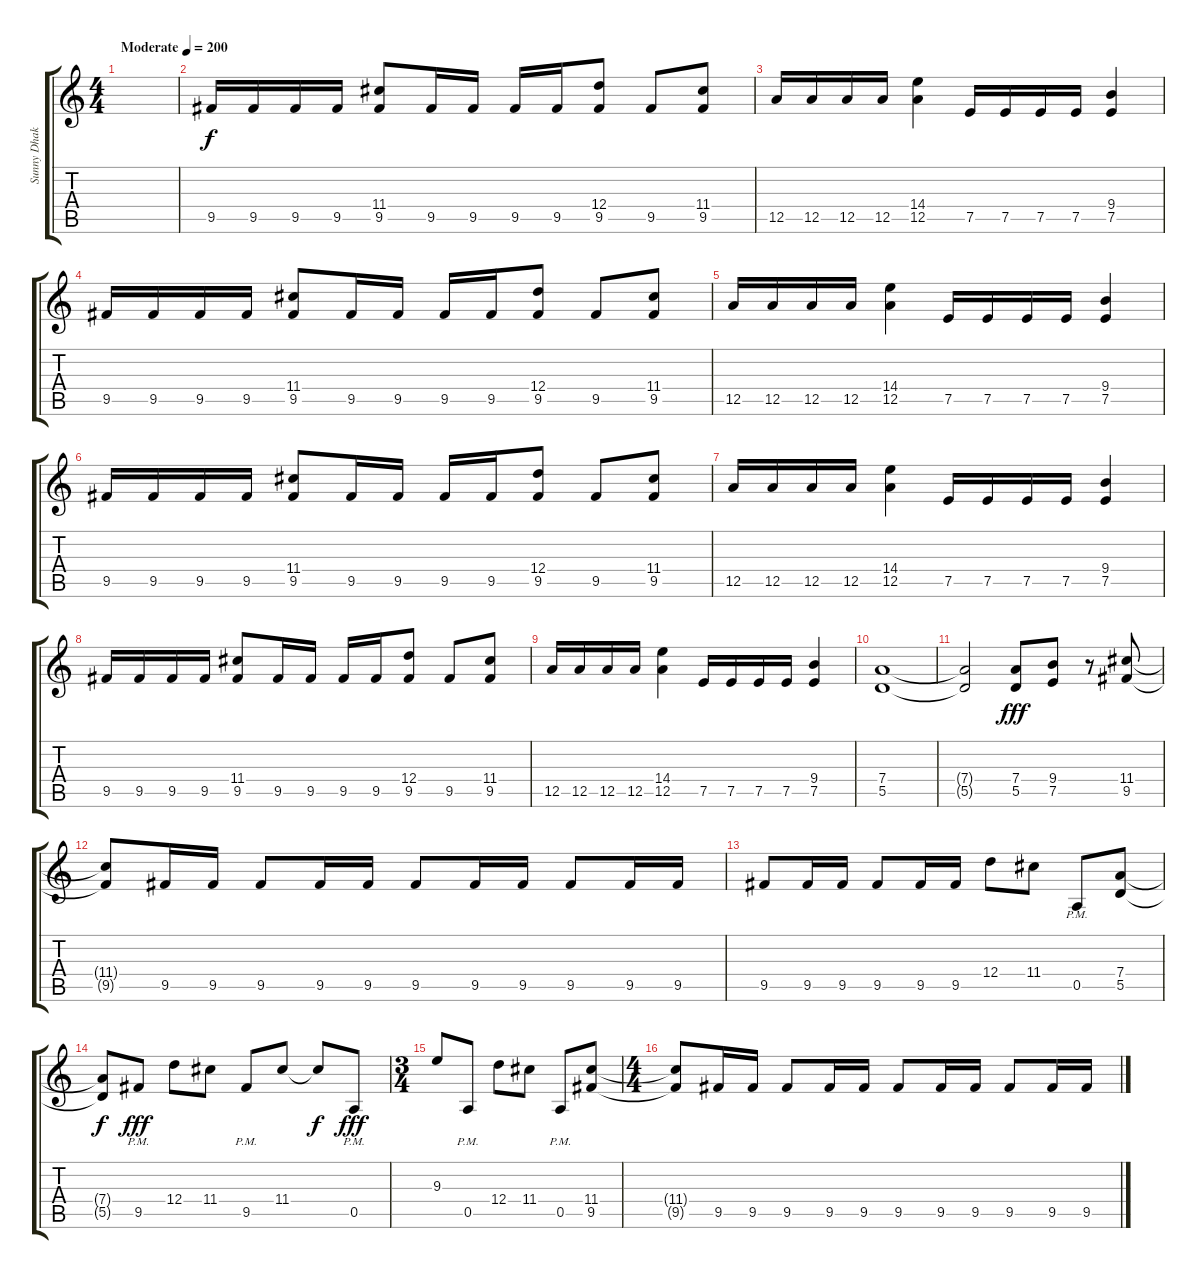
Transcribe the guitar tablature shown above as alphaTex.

\track ("Sunny Dhak" "Sunny Dhak") {instrument distortionguitar}
\staff {score tabs}
\tuning (E4 B3 G3 D3 A2 E2) {hide}
\ts (4 4)
\tempo (200 "Moderate")
\clef g2
\ks c
|
9.5.16 9.5.16 9.5.16 9.5.16 (11.4 9.5).8 9.5.16 9.5.16 9.5.16 9.5.16 (12.4 9.5).8 9.5.8 (11.4 9.5).8 |
12.5.16 12.5.16 12.5.16 12.5.16 (14.4 12.5).4 7.5.16 7.5.16 7.5.16 7.5.16 (9.4 7.5).4 |
9.5.16 9.5.16 9.5.16 9.5.16 (11.4 9.5).8 9.5.16 9.5.16 9.5.16 9.5.16 (12.4 9.5).8 9.5.8 (11.4 9.5).8 |
12.5.16 12.5.16 12.5.16 12.5.16 (14.4 12.5).4 7.5.16 7.5.16 7.5.16 7.5.16 (9.4 7.5).4 |
9.5.16 9.5.16 9.5.16 9.5.16 (11.4 9.5).8 9.5.16 9.5.16 9.5.16 9.5.16 (12.4 9.5).8 9.5.8 (11.4 9.5).8 |
12.5.16 12.5.16 12.5.16 12.5.16 (14.4 12.5).4 7.5.16 7.5.16 7.5.16 7.5.16 (9.4 7.5).4 |
9.5.16 9.5.16 9.5.16 9.5.16 (11.4 9.5).8 9.5.16 9.5.16 9.5.16 9.5.16 (12.4 9.5).8 9.5.8 (11.4 9.5).8 |
12.5.16 12.5.16 12.5.16 12.5.16 (14.4 12.5).4 7.5.16 7.5.16 7.5.16 7.5.16 (9.4 7.5).4 |
(7.4 5.5).1 |
(7.4{t} 5.5{t}).2{dy f} (7.4 5.5).8{dy fff} (9.4 7.5).8 r.8 (11.4 9.5).8 |
(11.4{t} 9.5{t}).8 9.5.16 9.5.16 9.5.8 9.5.16 9.5.16 9.5.8 9.5.16 9.5.16 9.5.8 9.5.16 9.5.16 |
9.5.8 9.5.16 9.5.16 9.5.8 9.5.16 9.5.16 12.4.8 11.4.8 0.5{pm}.8 (7.4 5.5).8 |
(7.4{t} 5.5{t}).8{dy f} 9.5{pm}.8{dy fff} 12.4.8 11.4.8 9.5{pm}.8 11.4.8 11.4{t}.8{dy f} 0.5{pm}.8{dy fff} |
\ts (3 4)
9.3.8 0.5{pm}.8 12.4.8 11.4.8 0.5{pm}.8 (11.4 9.5).8 |
\ts (4 4)
(11.4{t} 9.5{t}).8 9.5.16 9.5.16 9.5.8 9.5.16 9.5.16 9.5.8 9.5.16 9.5.16 9.5.8 9.5.16 9.5.16
